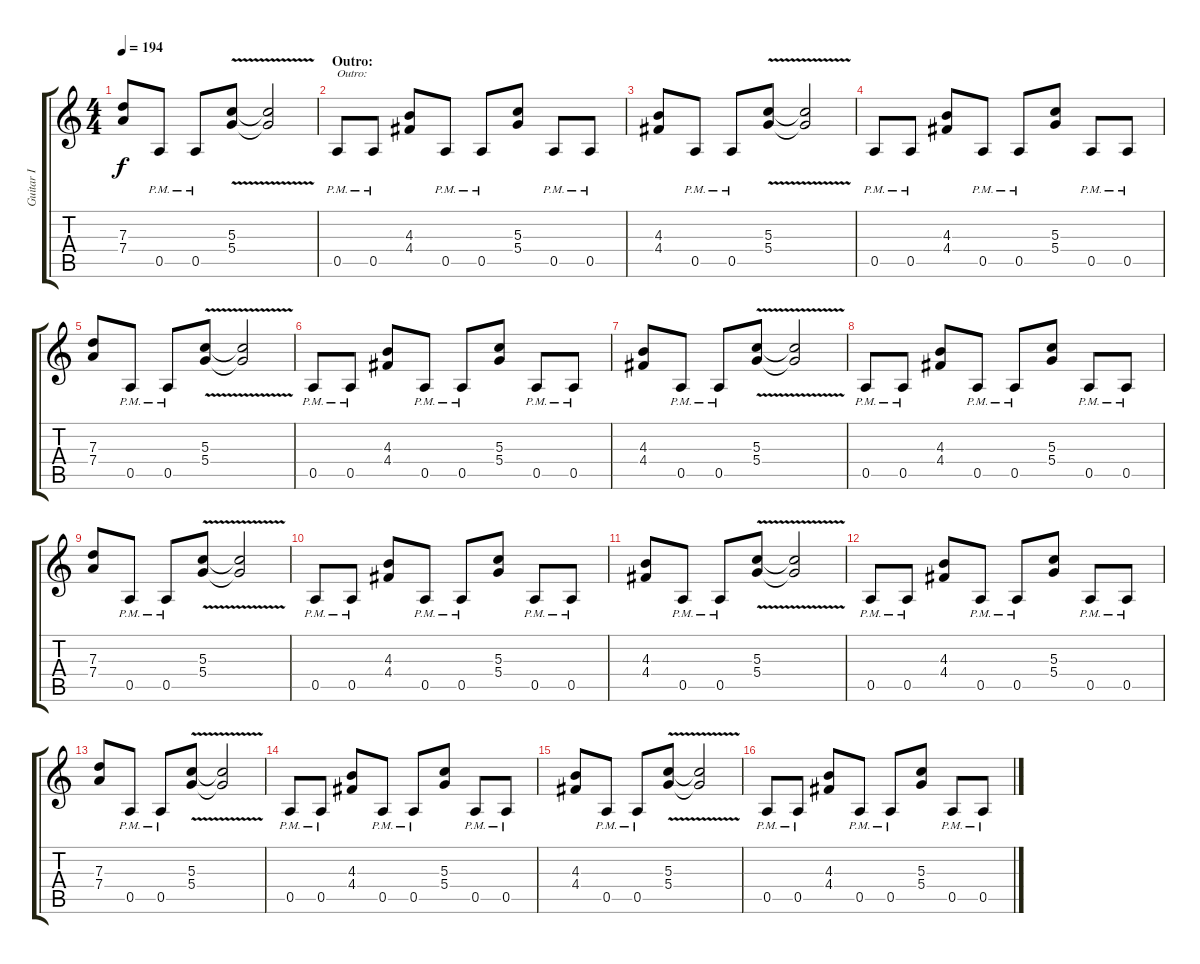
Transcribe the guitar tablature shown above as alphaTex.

\track ("Guitar I" "Guitar I") {instrument distortionguitar}
\staff {score tabs}
\tuning (E4 B3 G3 D3 A2 E2) {hide}
\ts (4 4)
\tempo 194
\clef g2
\ks c
(7.3 7.4).8{dy f} 0.5{pm}.8 0.5{pm}.8 (5.3{v} 5.4).8 (5.3{t} 5.4{t}).2 |
\section ("" "Outro:")
0.5{pm}.8{txt "Outro:"} 0.5{pm}.8 (4.3 4.4).8 0.5{pm}.8 0.5{pm}.8 (5.3 5.4).8 0.5{pm}.8 0.5{pm}.8 |
(4.3 4.4).8 0.5{pm}.8 0.5{pm}.8 (5.3{v} 5.4).8 (5.3{t} 5.4{t}).2 |
0.5{pm}.8 0.5{pm}.8 (4.3 4.4).8 0.5{pm}.8 0.5{pm}.8 (5.3 5.4).8 0.5{pm}.8 0.5{pm}.8 |
(7.3 7.4).8 0.5{pm}.8 0.5{pm}.8 (5.3{v} 5.4).8 (5.3{t} 5.4{t}).2 |
0.5{pm}.8 0.5{pm}.8 (4.3 4.4).8 0.5{pm}.8 0.5{pm}.8 (5.3 5.4).8 0.5{pm}.8 0.5{pm}.8 |
(4.3 4.4).8 0.5{pm}.8 0.5{pm}.8 (5.3{v} 5.4).8 (5.3{t} 5.4{t}).2 |
0.5{pm}.8 0.5{pm}.8 (4.3 4.4).8 0.5{pm}.8 0.5{pm}.8 (5.3 5.4).8 0.5{pm}.8 0.5{pm}.8 |
(7.3 7.4).8 0.5{pm}.8 0.5{pm}.8 (5.3{v} 5.4).8 (5.3{t} 5.4{t}).2 |
0.5{pm}.8 0.5{pm}.8 (4.3 4.4).8 0.5{pm}.8 0.5{pm}.8 (5.3 5.4).8 0.5{pm}.8 0.5{pm}.8 |
(4.3 4.4).8 0.5{pm}.8 0.5{pm}.8 (5.3{v} 5.4).8 (5.3{t} 5.4{t}).2 |
0.5{pm}.8 0.5{pm}.8 (4.3 4.4).8 0.5{pm}.8 0.5{pm}.8 (5.3 5.4).8 0.5{pm}.8 0.5{pm}.8 |
(7.3 7.4).8 0.5{pm}.8 0.5{pm}.8 (5.3{v} 5.4).8 (5.3{t} 5.4{t}).2 |
0.5{pm}.8 0.5{pm}.8 (4.3 4.4).8 0.5{pm}.8 0.5{pm}.8 (5.3 5.4).8 0.5{pm}.8 0.5{pm}.8 |
(4.3 4.4).8 0.5{pm}.8 0.5{pm}.8 (5.3{v} 5.4).8 (5.3{t} 5.4{t}).2 |
0.5{pm}.8 0.5{pm}.8 (4.3 4.4).8 0.5{pm}.8 0.5{pm}.8 (5.3 5.4).8 0.5{pm}.8 0.5{pm}.8
